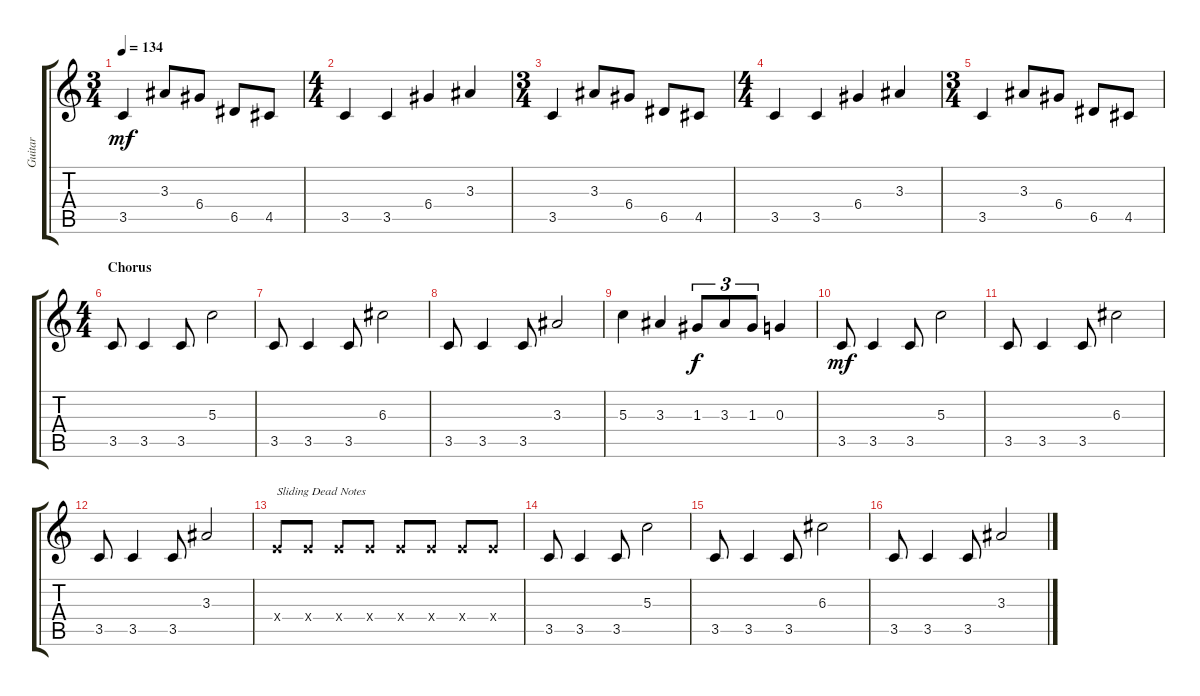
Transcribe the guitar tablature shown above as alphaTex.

\track ("Guitar" "Guitar") {instrument electricguitarclean}
\staff {score tabs}
\tuning (E4 B3 G3 D3 A2 E2) {hide}
\ts (3 4)
\tempo 134
\clef g2
\ks c
3.5.4{dy mf} 3.3.8 6.4.8 6.5.8 4.5.8 |
\ts (4 4)
3.5.4 3.5.4 6.4.4 3.3.4 |
\ts (3 4)
3.5.4 3.3.8 6.4.8 6.5.8 4.5.8 |
\ts (4 4)
3.5.4 3.5.4 6.4.4 3.3.4 |
\ts (3 4)
3.5.4 3.3.8 6.4.8 6.5.8 4.5.8 |
\ts (4 4)
\section ("" "Chorus")
3.5.8 3.5.4 3.5.8 5.3.2 |
3.5.8 3.5.4 3.5.8 6.3.2 |
3.5.8 3.5.4 3.5.8 3.3.2 |
5.3.4 3.3.4 1.3.8{tu (3 2) dy f} 3.3.8{tu (3 2)} 1.3.8{tu (3 2)} 0.3.4 |
3.5.8{dy mf} 3.5.4 3.5.8 5.3.2 |
3.5.8 3.5.4 3.5.8 6.3.2 |
3.5.8 3.5.4 3.5.8 3.3.2 |
2.4{x}.8{txt "Sliding Dead Notes"} 2.4{x}.8 2.4{x}.8 2.4{x}.8 2.4{x}.8 2.4{x}.8 2.4{x}.8 2.4{x}.8 |
3.5.8 3.5.4 3.5.8 5.3.2 |
3.5.8 3.5.4 3.5.8 6.3.2 |
3.5.8 3.5.4 3.5.8 3.3.2
